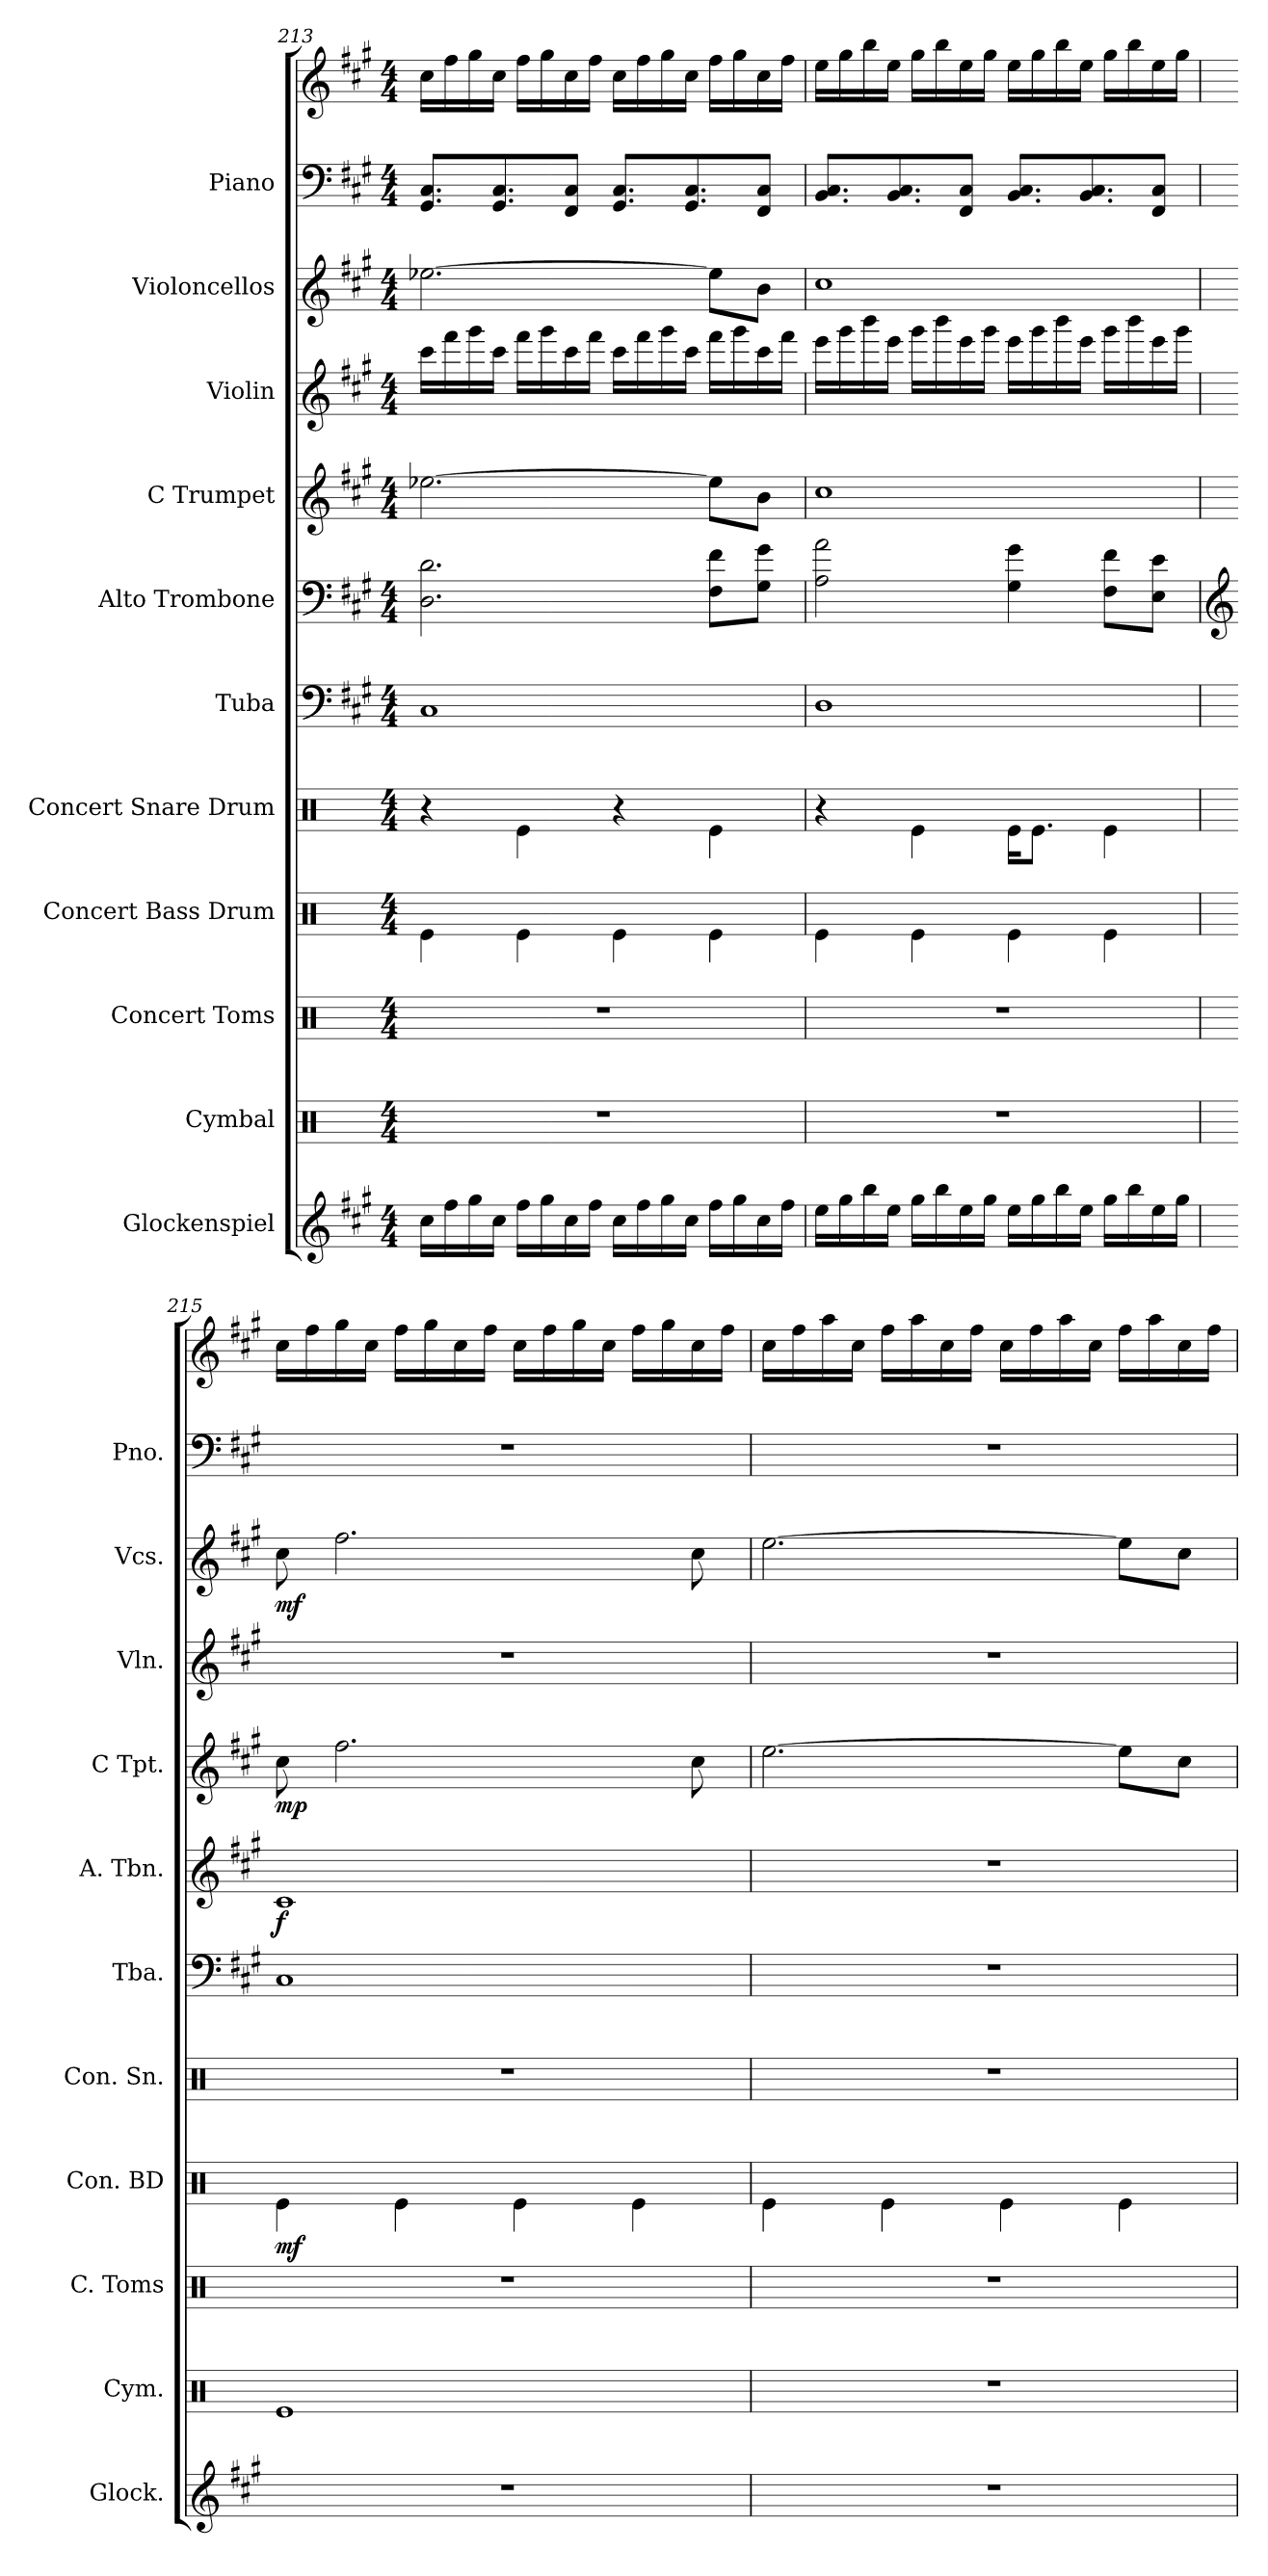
**kern	**kern	**kern	**kern	**dynam	**kern	**kern	**kern	**dynam	**kern	**dynam	**kern	**kern	**dynam	**kern	**kern
*part11	*part10	*part9	*part8	*part8	*part7	*part6	*part5	*part5	*part4	*part4	*part3	*part2	*part2	*part1	*part1
*staff12	*staff11	*staff10	*staff9	*staff9	*staff8	*staff7	*staff6	*staff6	*staff5	*staff5	*staff4	*staff3	*staff3	*staff2	*staff1
*I"Glockenspiel	*I"Cymbal	*I"Concert Toms	*I"Concert Bass Drum	*	*I"Concert Snare Drum	*I"Tuba	*I"Alto Trombone	*	*I"C Trumpet	*	*I"Violin	*I"Violoncellos	*	*I"Piano	*
*I'Glock.	*I'Cym.	*I'C. Toms	*I'Con. BD	*	*I'Con. Sn.	*I'Tba.	*I'A. Tbn.	*	*I'C Tpt.	*	*I'Vln.	*I'Vcs.	*	*I'Pno.	*
!!LO:PB:g=z
*clefG2	*clefX	*clefX	*clefX	*	*clefX	*clefF4	*clefF4	*	*clefG2	*	*clefG2	*clefG2	*	*clefF4	*clefG2
*ITrd-14c-24	*	*	*	*	*	*	*	*	*	*	*	*	*	*	*
*k[f#c#g#]	*k[]	*k[]	*k[]	*	*k[]	*k[f#c#g#]	*k[f#c#g#]	*	*k[f#c#g#]	*	*k[f#c#g#]	*k[f#c#g#]	*	*k[f#c#g#]	*k[f#c#g#]
*M4/4	*M4/4	*M4/4	*M4/4	*	*M4/4	*M4/4	*M4/4	*	*M4/4	*	*M4/4	*M4/4	*	*M4/4	*M4/4
=213	=213	=213	=213	=213	=213	=213	=213	=213	=213	=213	=213	=213	=213	=213	=213
16cccc#\LL	1r	1r	4Re\	.	4r	1C#	2.D\ 2.d\	.	[2.ee-X\	.	16ccc#\LL	[2.ee-X\	.	8.GG#/ 8.C#/L	16cc#\LL
16ffff#\	.	.	.	.	.	.	.	.	.	.	16fff#\	.	.	.	16ff#\
16gggg#\	.	.	.	.	.	.	.	.	.	.	16ggg#\	.	.	.	16gg#\
16cccc#\JJ	.	.	.	.	.	.	.	.	.	.	16ccc#\JJ	.	.	8.GG#/ 8.C#/	16cc#\JJ
16ffff#\LL	.	.	4Re\	.	4Re\	.	.	.	.	.	16fff#\LL	.	.	.	16ff#\LL
16gggg#\	.	.	.	.	.	.	.	.	.	.	16ggg#\	.	.	.	16gg#\
16cccc#\	.	.	.	.	.	.	.	.	.	.	16ccc#\	.	.	8FF#/ 8C#/J	16cc#\
16ffff#\JJ	.	.	.	.	.	.	.	.	.	.	16fff#\JJ	.	.	.	16ff#\JJ
16cccc#\LL	.	.	4Re\	.	4r	.	.	.	.	.	16ccc#\LL	.	.	8.GG#/ 8.C#/L	16cc#\LL
16ffff#\	.	.	.	.	.	.	.	.	.	.	16fff#\	.	.	.	16ff#\
16gggg#\	.	.	.	.	.	.	.	.	.	.	16ggg#\	.	.	.	16gg#\
16cccc#\JJ	.	.	.	.	.	.	.	.	.	.	16ccc#\JJ	.	.	8.GG#/ 8.C#/	16cc#\JJ
16ffff#\LL	.	.	4Re\	.	4Re\	.	8F#\ 8f#\L	.	8ee-\L]	.	16fff#\LL	8ee-\L]	.	.	16ff#\LL
16gggg#\	.	.	.	.	.	.	.	.	.	.	16ggg#\	.	.	.	16gg#\
16cccc#\	.	.	.	.	.	.	8G#\ 8g#\J	.	8b\J	.	16ccc#\	8b\J	.	8FF#/ 8C#/J	16cc#\
16ffff#\JJ	.	.	.	.	.	.	.	.	.	.	16fff#\JJ	.	.	.	16ff#\JJ
=214	=214	=214	=214	=214	=214	=214	=214	=214	=214	=214	=214	=214	=214	=214	=214
16eeee\LL	1r	1r	4Re\	.	4r	1D	2A\ 2a\	.	1cc#	.	16eee\LL	1cc#	.	8.BB/ 8.C#/L	16ee\LL
16gggg#\	.	.	.	.	.	.	.	.	.	.	16ggg#\	.	.	.	16gg#\
16bbbb\	.	.	.	.	.	.	.	.	.	.	16bbb\	.	.	.	16bb\
16eeee\JJ	.	.	.	.	.	.	.	.	.	.	16eee\JJ	.	.	8.BB/ 8.C#/	16ee\JJ
16gggg#\LL	.	.	4Re\	.	4Re\	.	.	.	.	.	16ggg#\LL	.	.	.	16gg#\LL
16bbbb\	.	.	.	.	.	.	.	.	.	.	16bbb\	.	.	.	16bb\
16eeee\	.	.	.	.	.	.	.	.	.	.	16eee\	.	.	8FF#/ 8C#/J	16ee\
16gggg#\JJ	.	.	.	.	.	.	.	.	.	.	16ggg#\JJ	.	.	.	16gg#\JJ
16eeee\LL	.	.	4Re\	.	16Re\KL	.	4G#\ 4g#\	.	.	.	16eee\LL	.	.	8.BB/ 8.C#/L	16ee\LL
16gggg#\	.	.	.	.	8.Re\J	.	.	.	.	.	16ggg#\	.	.	.	16gg#\
16bbbb\	.	.	.	.	.	.	.	.	.	.	16bbb\	.	.	.	16bb\
16eeee\JJ	.	.	.	.	.	.	.	.	.	.	16eee\JJ	.	.	8.BB/ 8.C#/	16ee\JJ
16gggg#\LL	.	.	4Re\	.	4Re\	.	8F#\ 8f#\L	.	.	.	16ggg#\LL	.	.	.	16gg#\LL
16bbbb\	.	.	.	.	.	.	.	.	.	.	16bbb\	.	.	.	16bb\
16eeee\	.	.	.	.	.	.	8E\ 8e\J	.	.	.	16eee\	.	.	8FF#/ 8C#/J	16ee\
16gggg#\JJ	.	.	.	.	.	.	.	.	.	.	16ggg#\JJ	.	.	.	16gg#\JJ
!!LO:PB:g=z
=215	=215	=215	=215	=215	=215	=215	=215	=215	=215	=215	=215	=215	=215	=215	=215
*	*	*	*	*	*	*	*clefG2	*	*	*	*	*	*	*	*
!	!	!	!	!LO:DY:b	!	!	!	!LO:DY:b	!	!LO:DY:b	!	!	!LO:DY:b	!	!
1r	1Re	1r	4Re\	mf	1r	1C#	1c#	f	8cc#\	mp	1r	8cc#\	mf	1r	16cc#\LL
.	.	.	.	.	.	.	.	.	.	.	.	.	.	.	16ff#\
.	.	.	.	.	.	.	.	.	2.ff#\	.	.	2.ff#\	.	.	16gg#\
.	.	.	.	.	.	.	.	.	.	.	.	.	.	.	16cc#\JJ
.	.	.	4Re\	.	.	.	.	.	.	.	.	.	.	.	16ff#\LL
.	.	.	.	.	.	.	.	.	.	.	.	.	.	.	16gg#\
.	.	.	.	.	.	.	.	.	.	.	.	.	.	.	16cc#\
.	.	.	.	.	.	.	.	.	.	.	.	.	.	.	16ff#\JJ
.	.	.	4Re\	.	.	.	.	.	.	.	.	.	.	.	16cc#\LL
.	.	.	.	.	.	.	.	.	.	.	.	.	.	.	16ff#\
.	.	.	.	.	.	.	.	.	.	.	.	.	.	.	16gg#\
.	.	.	.	.	.	.	.	.	.	.	.	.	.	.	16cc#\JJ
.	.	.	4Re\	.	.	.	.	.	.	.	.	.	.	.	16ff#\LL
.	.	.	.	.	.	.	.	.	.	.	.	.	.	.	16gg#\
.	.	.	.	.	.	.	.	.	8cc#\	.	.	8cc#\	.	.	16cc#\
.	.	.	.	.	.	.	.	.	.	.	.	.	.	.	16ff#\JJ
=216	=216	=216	=216	=216	=216	=216	=216	=216	=216	=216	=216	=216	=216	=216	=216
1r	1r	1r	4Re\	.	1r	1r	1r	.	[2.ee\	.	1r	[2.ee\	.	1r	16cc#\LL
.	.	.	.	.	.	.	.	.	.	.	.	.	.	.	16ff#\
.	.	.	.	.	.	.	.	.	.	.	.	.	.	.	16aa\
.	.	.	.	.	.	.	.	.	.	.	.	.	.	.	16cc#\JJ
.	.	.	4Re\	.	.	.	.	.	.	.	.	.	.	.	16ff#\LL
.	.	.	.	.	.	.	.	.	.	.	.	.	.	.	16aa\
.	.	.	.	.	.	.	.	.	.	.	.	.	.	.	16cc#\
.	.	.	.	.	.	.	.	.	.	.	.	.	.	.	16ff#\JJ
.	.	.	4Re\	.	.	.	.	.	.	.	.	.	.	.	16cc#\LL
.	.	.	.	.	.	.	.	.	.	.	.	.	.	.	16ff#\
.	.	.	.	.	.	.	.	.	.	.	.	.	.	.	16aa\
.	.	.	.	.	.	.	.	.	.	.	.	.	.	.	16cc#\JJ
.	.	.	4Re\	.	.	.	.	.	8ee\L]	.	.	8ee\L]	.	.	16ff#\LL
.	.	.	.	.	.	.	.	.	.	.	.	.	.	.	16aa\
.	.	.	.	.	.	.	.	.	8cc#\J	.	.	8cc#\J	.	.	16cc#\
.	.	.	.	.	.	.	.	.	.	.	.	.	.	.	16ff#\JJ
=	=	=	=	=	=	=	=	=	=	=	=	=	=	=	=
*-	*-	*-	*-	*-	*-	*-	*-	*-	*-	*-	*-	*-	*-	*-	*-
